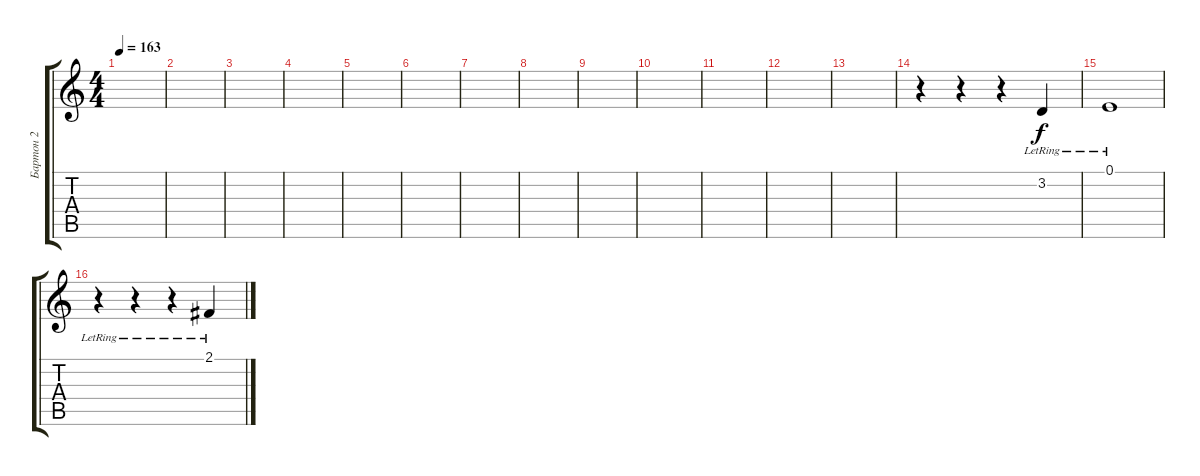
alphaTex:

\track ("Бартон 2" "Бартон 2") {instrument musicbox}
\staff {score tabs}
\tuning (E4 B3 G3 D3 A2 E2) {hide}
\ts (4 4)
\tempo 163
\clef g2
\ks c
|
|
|
|
|
|
|
|
|
|
|
|
|
r.4 r.4 r.4 3.2{lr}.4 |
0.1{lr}.1 |
r.4 r.4 r.4 2.1{lr}.4
